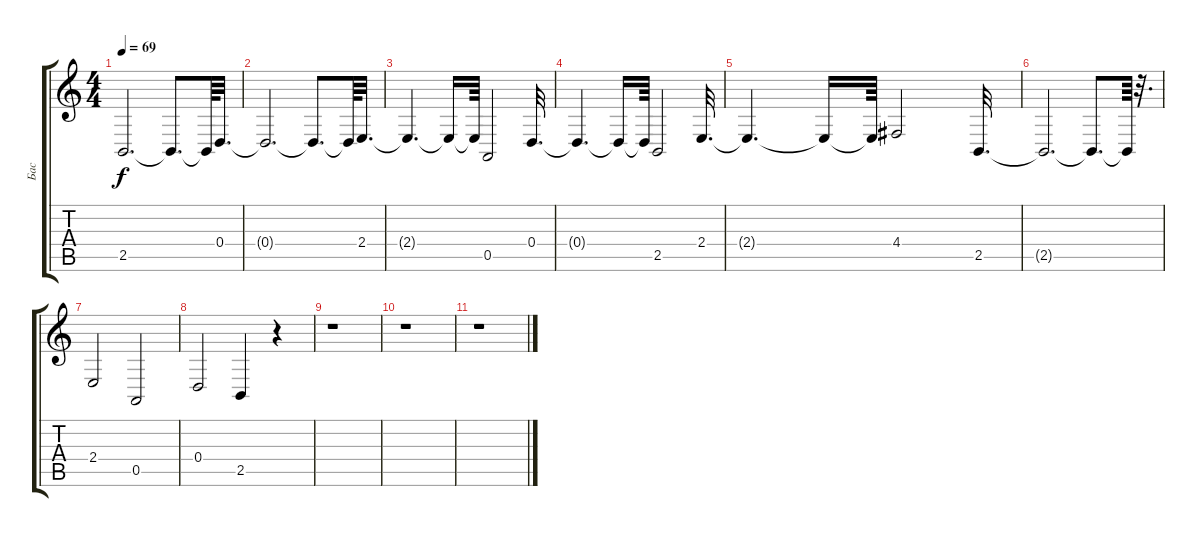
\track ("Бас" "Бас") {instrument rockorgan}
\staff {score tabs}
\tuning (E4 B3 G3 D3 A2 E2) {hide}
\ts (4 4)
\tempo 69
\clef g2
\ks c
2.5{t}.2{d dy f} 2.5{t}.8{d} 2.5{t}.64 0.4.32{d} |
0.4{t}.2{d} 0.4{t}.8{d} 0.4{t}.64 2.4.32{d} |
2.4{t}.4{d} 2.4{t}.16 2.4{t}.64 0.5.2 0.4.32{d} |
0.4{t}.4{d} 0.4{t}.16 0.4{t}.64 2.5.2 2.4.32{d} |
2.4{t}.4{d} 2.4{t}.16 2.4{t}.64 4.4.2 2.5.32{d} |
2.5{t}.2{d} 2.5{t}.8{d} 2.5{t}.64 r.32{d} |
2.4.2 0.5.2 |
0.4.2 2.5.4 r.4 |
r.1 |
r.1 |
r.1
